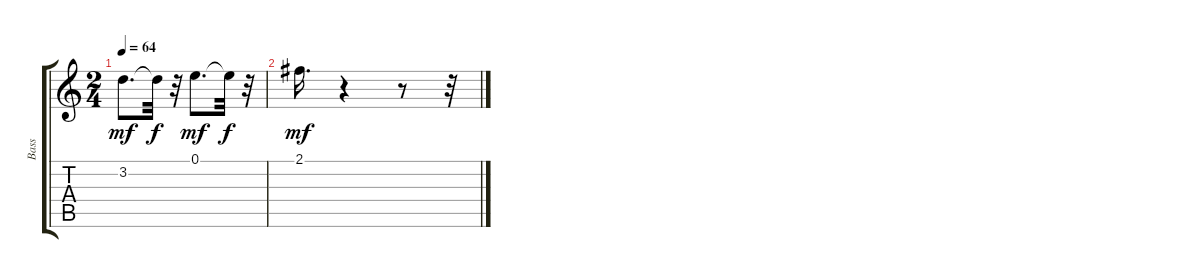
\track ("Bass" "Bass") {instrument electricbassfinger}
\staff {score tabs}
\tuning (E4 B3 G3 D3 A2 E2) {hide}
\ts (2 4)
\tempo 64
\clef g2
\ks c
3.2.8{d dy mf} 3.2{t}.32{dy f} r.32 0.1.8{d dy mf} 0.1{t}.32{dy f} r.32 |
2.1.16{d dy mf} r.4 r.8 r.32
